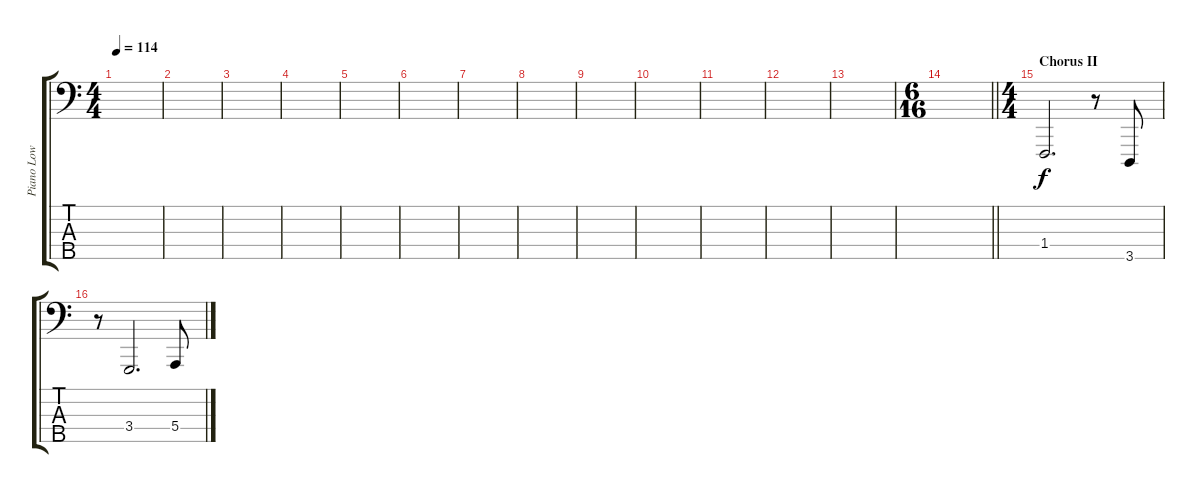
\track ("Piano Low" "Piano Low") {instrument acousticgrandpiano}
\staff {score tabs}
\tuning (G2 D2 A1 E1 B0) {hide}
\ts (4 4)
\tempo 114
\clef f4
\ks c
|
|
|
|
|
|
|
|
|
|
|
|
|
\ts (6 16)
\barLineRight lightlight
|
\ts (4 4)
\section ("" "Chorus II")
1.4.2{d} r.8 3.5.8 |
r.8 3.4.2{d} 5.4.8
